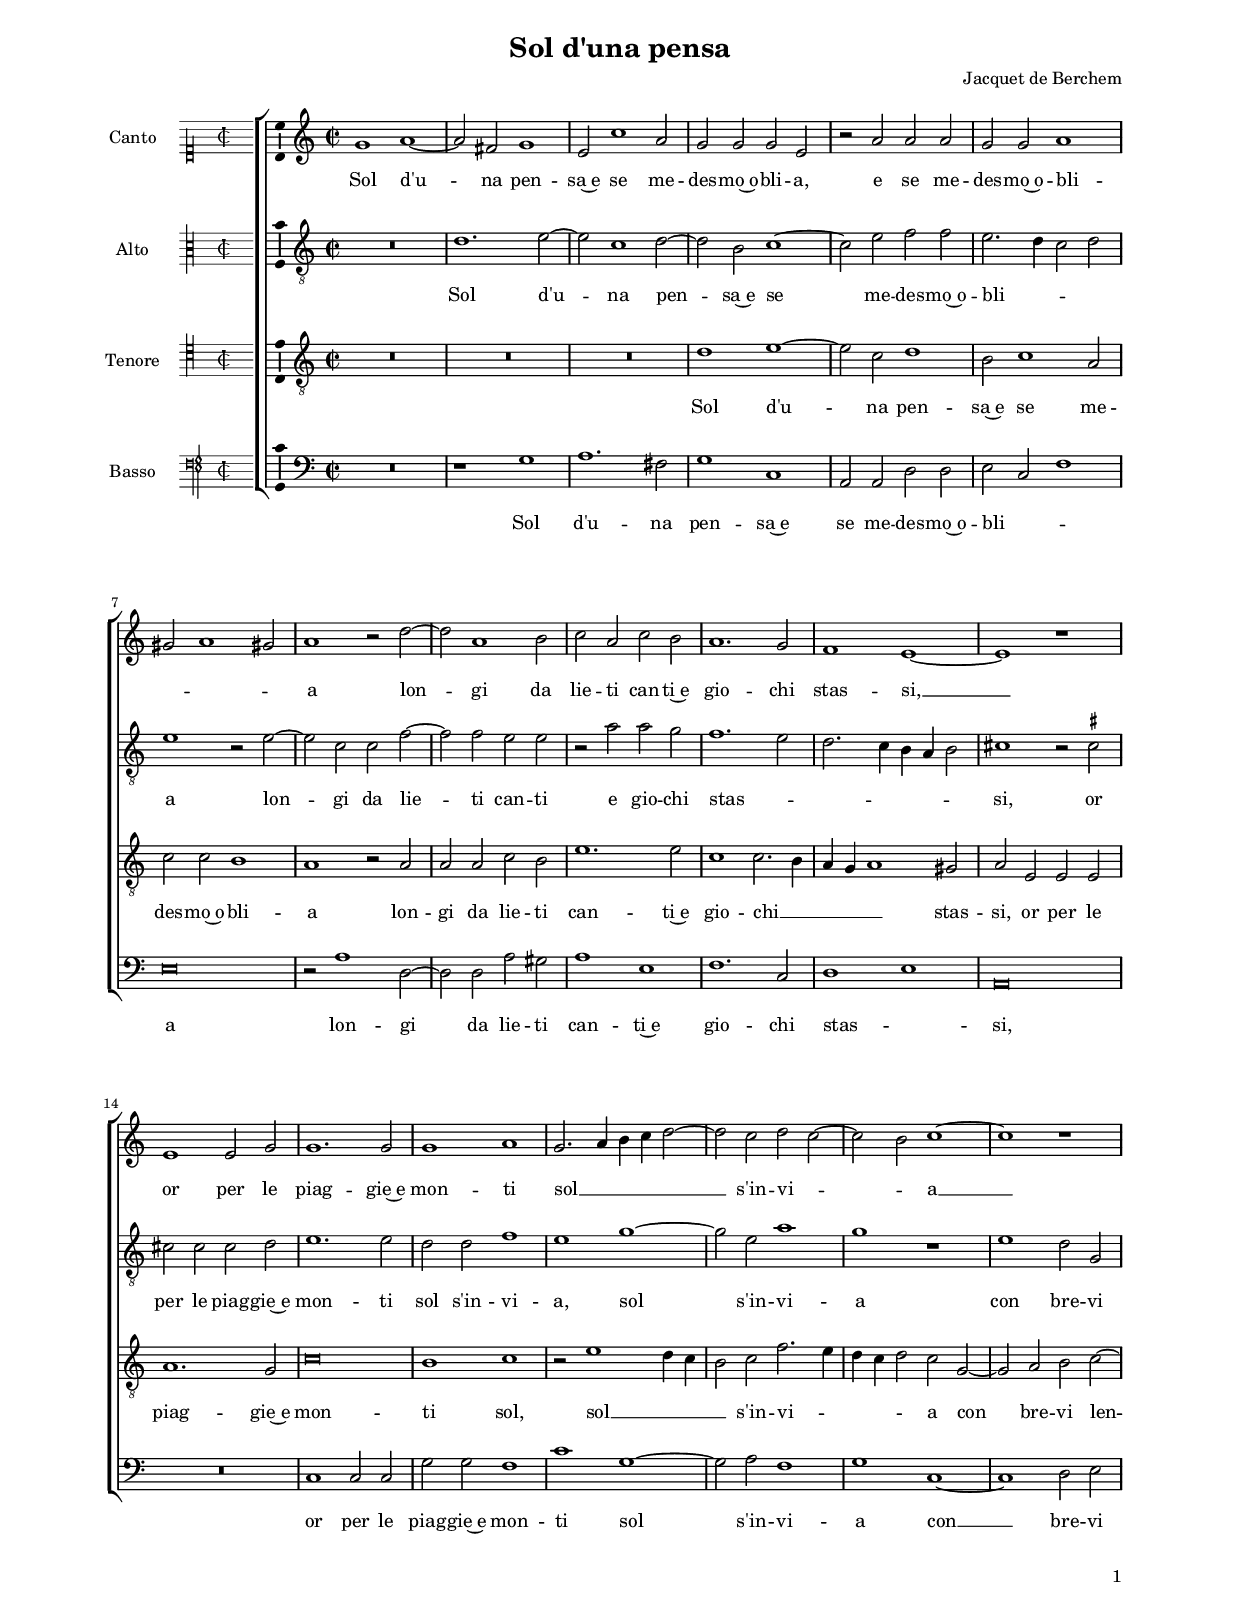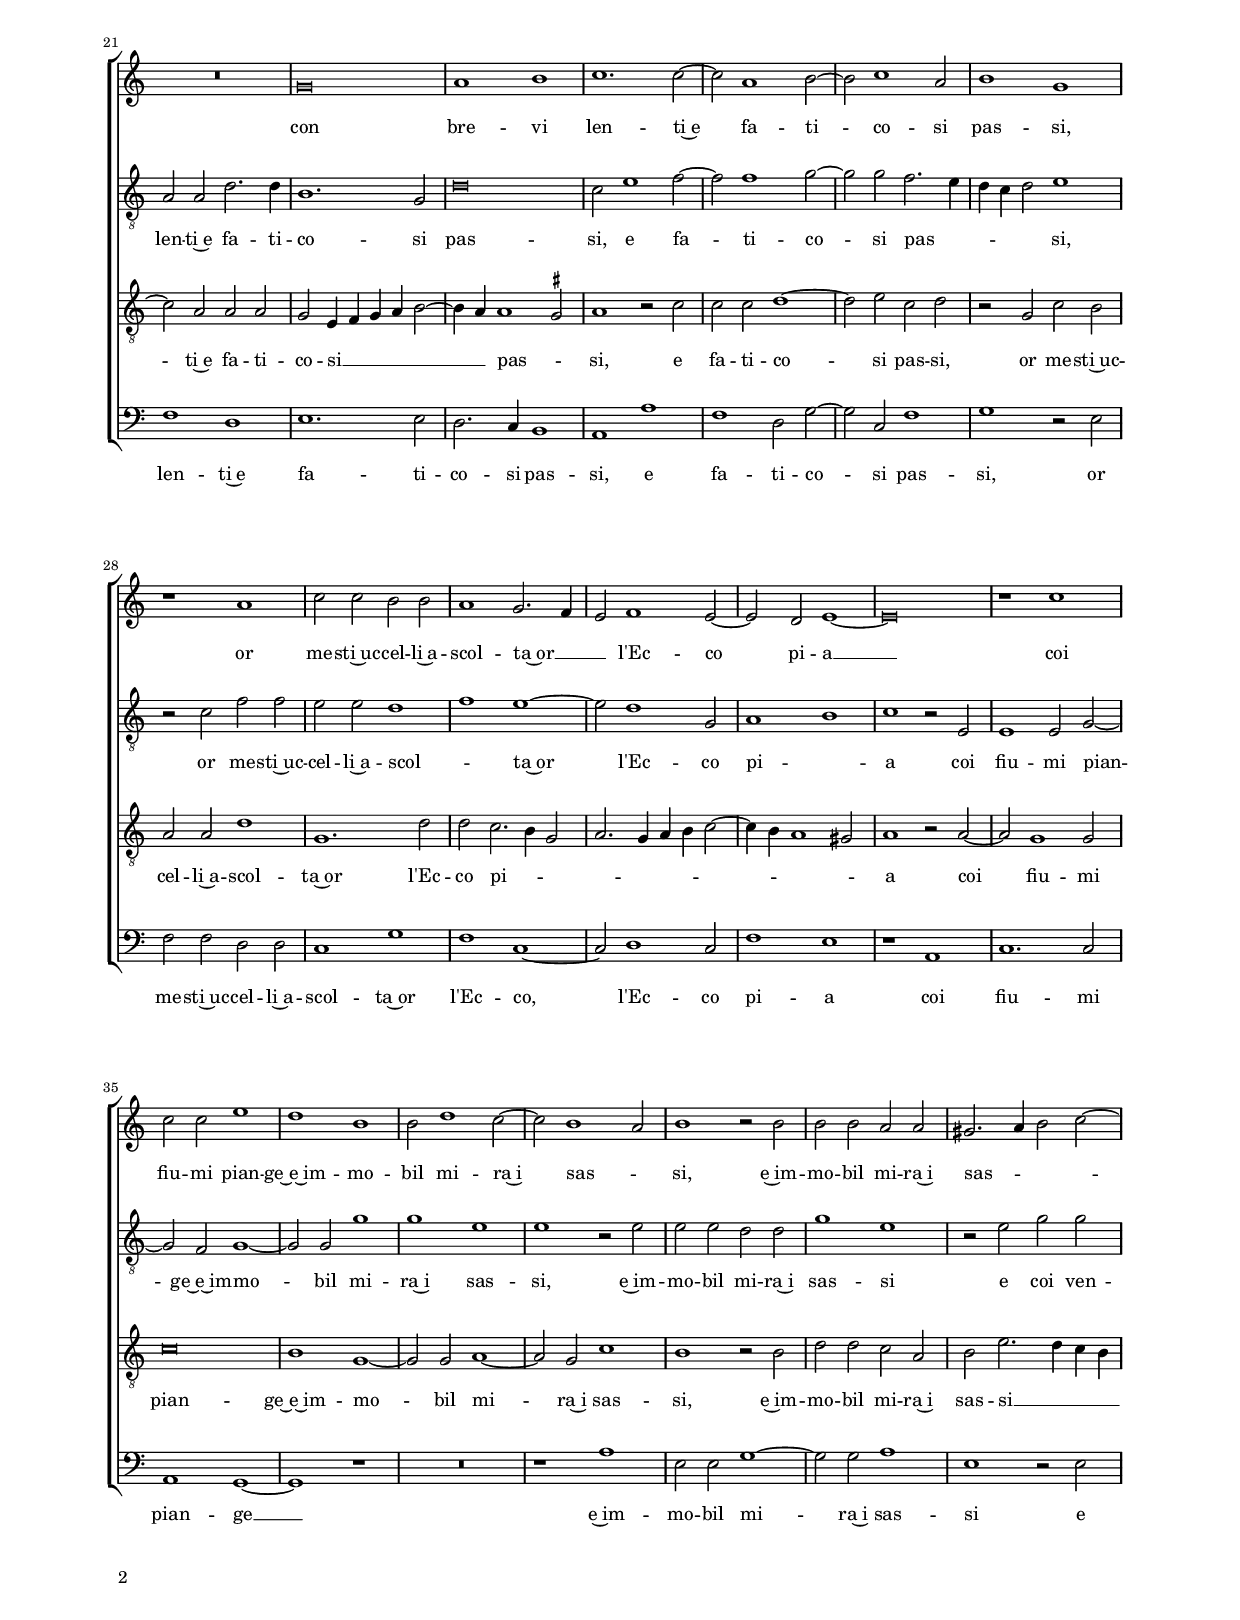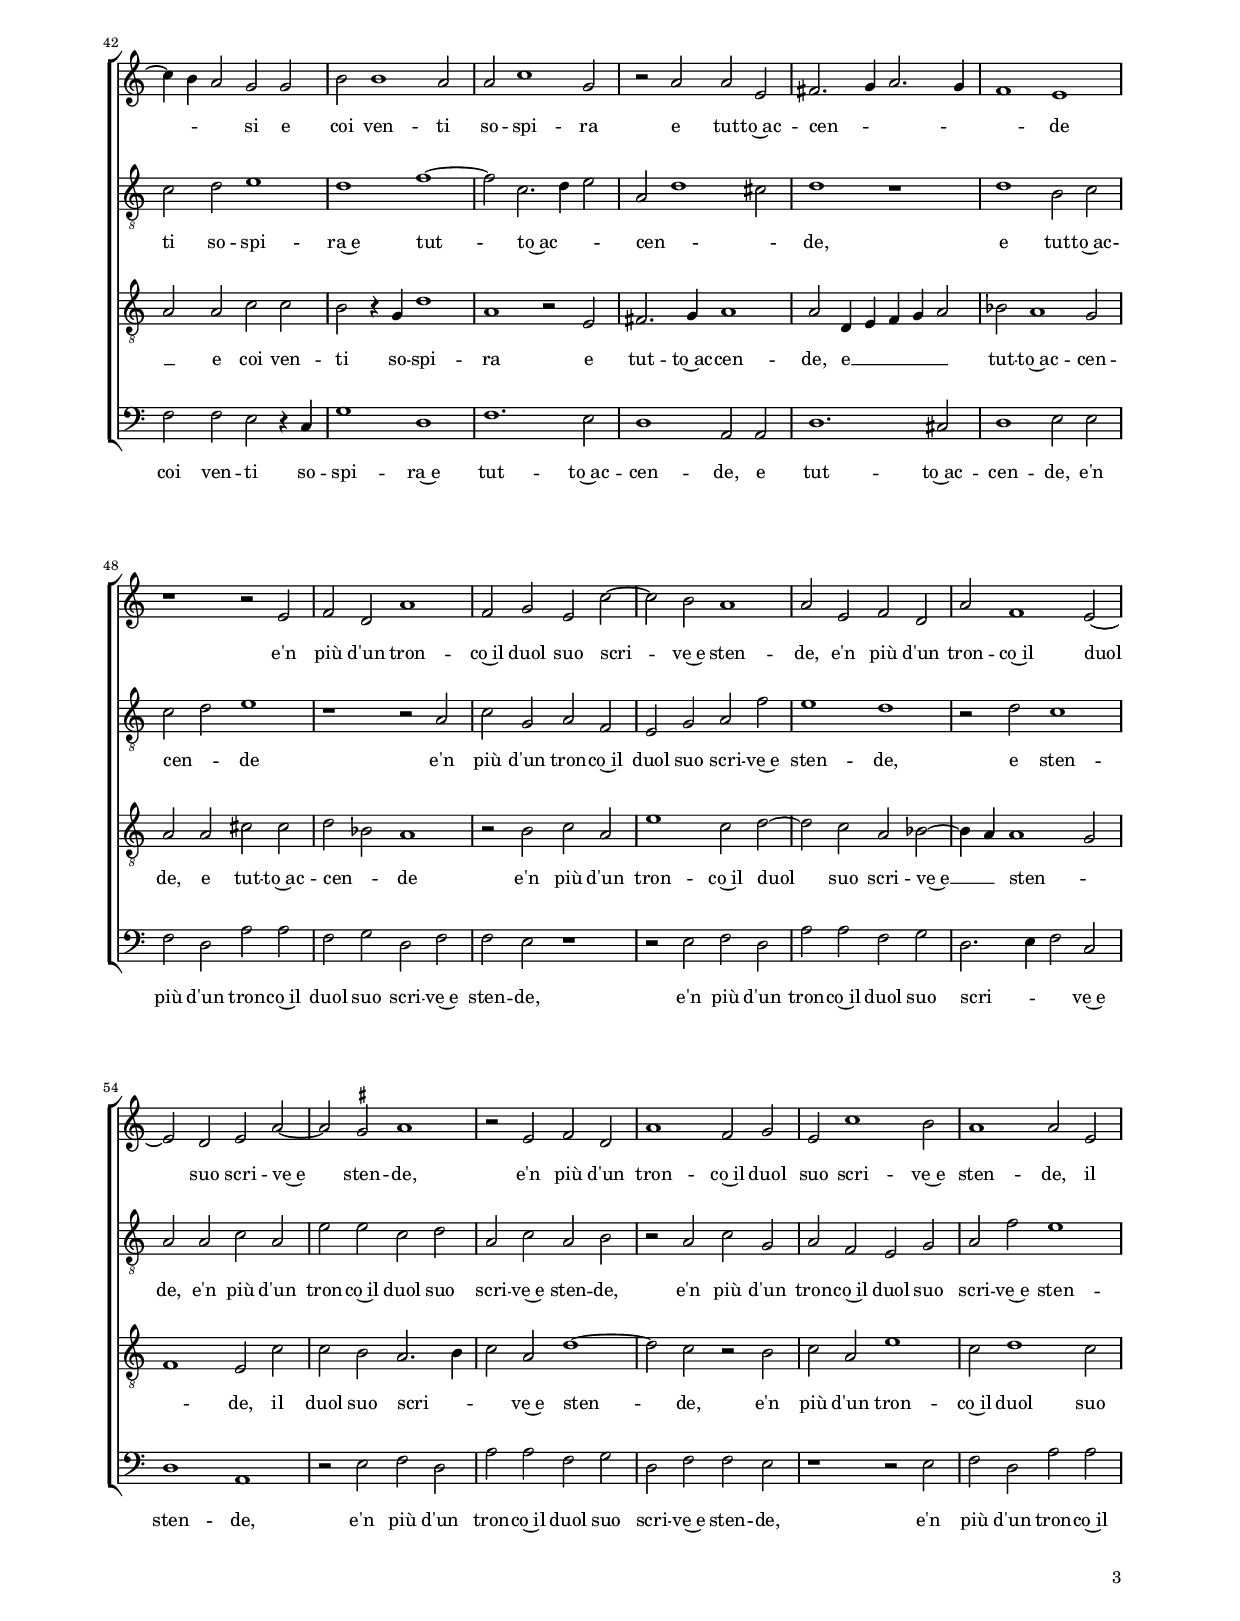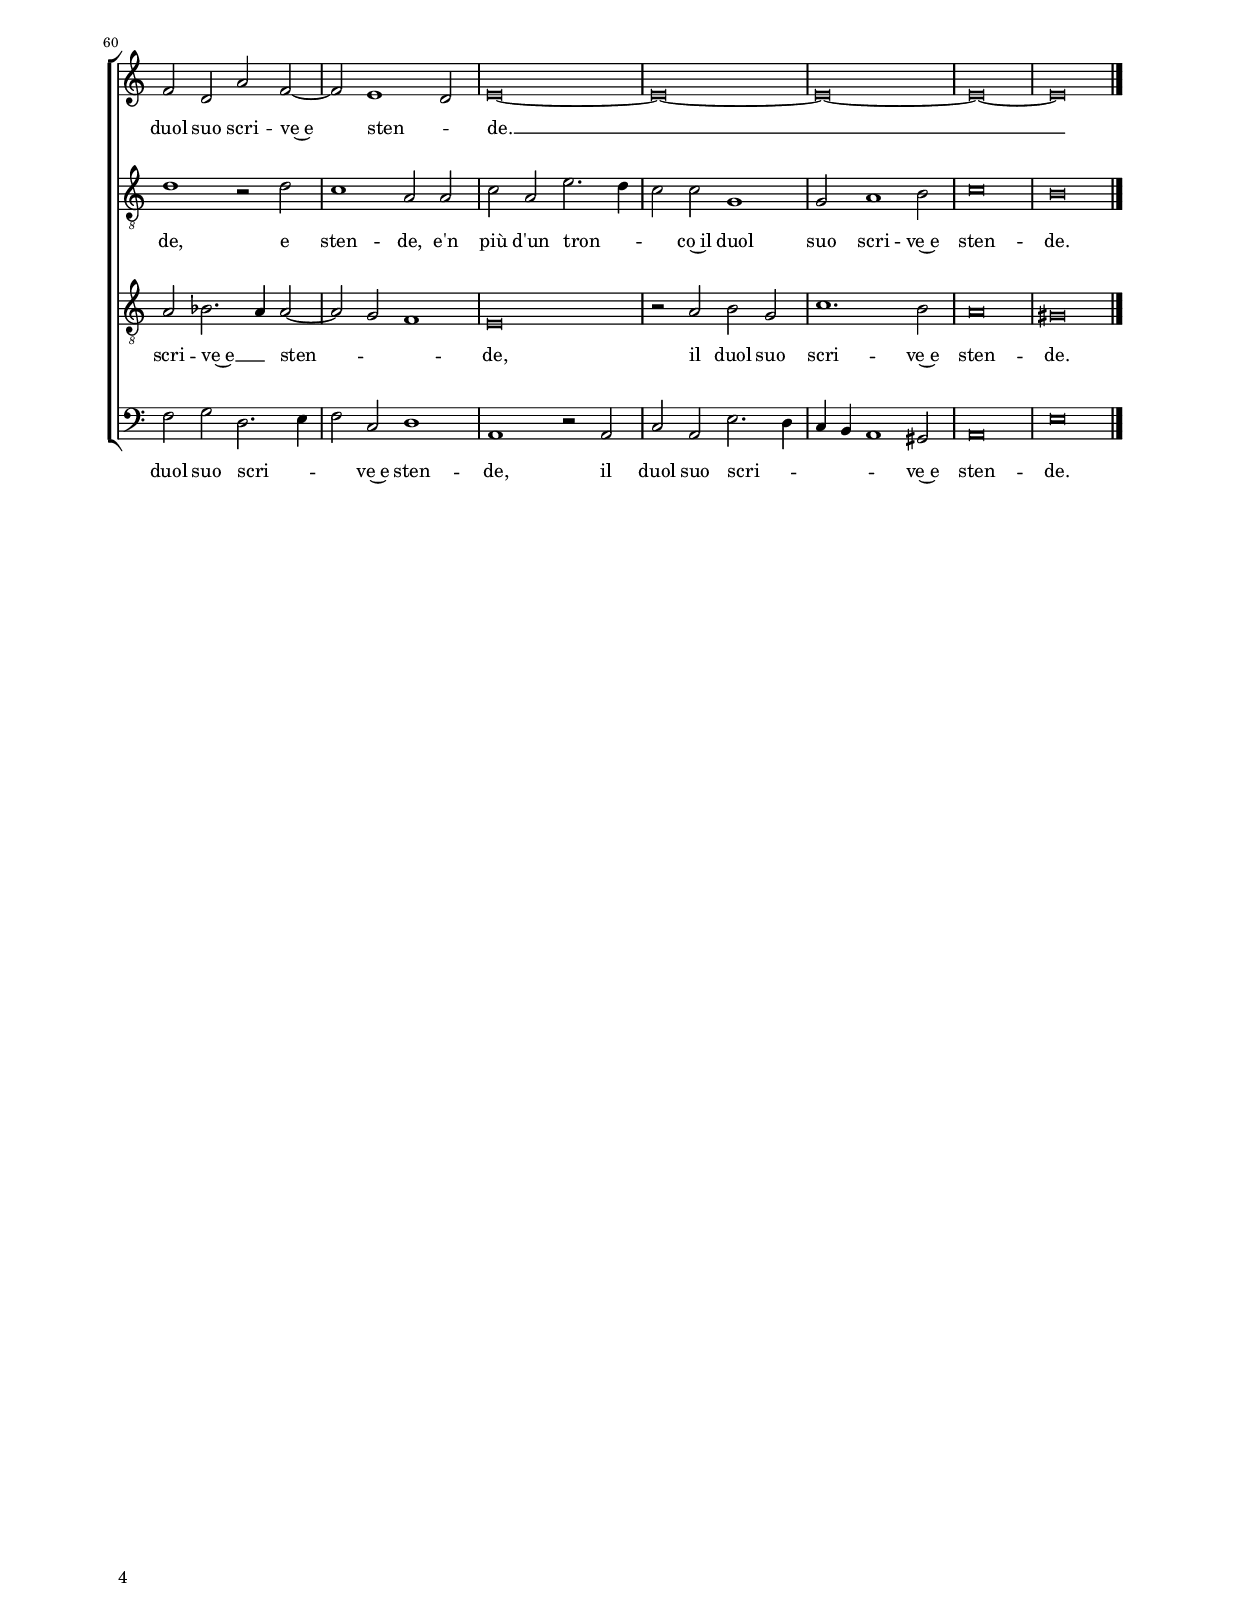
\header
{
	title="Sol d'una pensa"
	composer="Jacquet de Berchem"
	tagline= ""
}

\version "2.24.4"
\language deutsch
#(set-global-staff-size 15)
% #(set-default-paper-size "letter")
#(ly:set-option 'point-and-click #f)


	ficta = { \once \set suggestAccidentals = ##t }
	
	forget = #(define-music-function (music) (ly:music?) #{
		\accidentalStyle forget
		$music
		\accidentalStyle default
		#})

\paper
	{
	top-margin = 2 \cm
	bottom-margin = 1.4 \cm
	left-margin = 2 \cm
	right-margin = 2 \cm
	ragged-bottom = ##f
	ragged-last-bottom = ##t
	print-page-number = ##f
	system-system-spacing = #'((basic-distance . 17) (minimum-distance . 14) (padding . 5) (strechability . 15))
	oddFooterMarkup=\markup   \fill-line { "" \fromproperty #'page:page-number-string }
	evenFooterMarkup=\markup  \fill-line { \fromproperty #'page:page-number-string "" }
	last-bottom-spacing = #'((basic-distance . 11) (minimum-distance . 7) (padding . 4))
% 	systems-per-page = 4
% 	page-count = 3		
%	min-systems-per-page = 3
	}


%%%%%%%%%%%%%%%%%%%%%%  INCIPIT  %%%%%%%%%%%%%%%%%%%%


incipitcantus = \relative c' {
	\time 2/2
	\clef "petrucci-c1"
	\key c \major
	}
	
incipitcantusVoice = <<
	\new MensuralVoice <<
		{ s1 \noBreak }
		\incipitcantus
	>>
	>>


incipitaltus = \relative c' {
	\time 2/2
	\clef "petrucci-c3"
	\key c \major
	s4 \bar ""
	}
	
incipitaltusVoice = <<
	\new MensuralVoice <<
		{ s1 \noBreak }
		\incipitaltus
	>>
	>>


incipittenor = \relative c' {
	\time 2/2
	\clef "petrucci-c4"
	\key c \major
	}
	
incipittenorVoice = <<
	\new MensuralVoice <<
		{ s1 \noBreak }
		\incipittenor
	>>
	>>


incipitbassus= \relative c {
	\time 2/2
	\clef "petrucci-f4"
	\key c \major
	}
	
incipitbassusVoice = <<
	\new MensuralVoice <<
		{ s1 \noBreak }
		\incipitbassus
	>>
	>>

%%%%%%%%%%%%%%%%%%%%%%%%%%%%%%%%%%%%%%%%


global = {
	\key c \major
	\time 2/2 \set Score.measureLength = #(ly:make-moment 2/1)
	\set Score.tempoHideNote = ##t
	\tempo 2 = 90
	\skip 1*2*66 \bar "|."
	}
	

cantus =  \relative c''
	{
	g1 a~
	a2 fis g1
	e2 c'1 a2
	g2 g g e
%5
	r2 a a a |
	g2 g a1
	gis2 a1 gis!2
	a1 r2 d~
	d2 a1 h2
%10
	c2 a c h |
	a1. g2
	f1 e~
	e1 r
	e1 e2 g
%15
	g1. g2 |
	g1 a
	g2. a4 h c d2~
	d2 c d c~
	c2 h c1~
%20
	c1 r |
	R\breve
	g\breve
	a1 h
	c1. c2~
%25
	c2 a1 h2~ |
	h2 c1 a2
	h1 g
	r1 a
	c2 c h h
%30
	a1 g2. f4 |
	e2 f1 e2~
	e2 d e1~
	e\breve
	r1 c'
%35
	c2 c e1 |
	d1 h
	h2 d1 c2~
	c2 h1 a2
	h1 r2 h
%40
	h2 h a a |
	gis2. a4 h2 c~
	c4 h a2 g g
	h2 h1 a2
	a2 c1 g2
%45
	r2 a a e |
	fis2. g4 a2. g4
	f1 e
	r1 r2 e
	f2 d a'1
%50
	f2 g e c'~ |
	c2 h a1
	a2 e f d
	a'2 f1 e2~
	e2 d e a~
%55
	a2 \ficta gis a1 |
	r2 e f d
	a'1 f2 g
	e2 c'1 h2
	a1 a2 e
%60
	f2 d a' f~ |
	f2 e1 d2
	e\breve~
	e\breve~
	e\breve~
%65
	e\breve~
	e\breve |
	}


altus =  \relative c'
	{
	R\breve
	d1. e2~
	e2 c1 d2~
	d2 h c1~
%5
	c2 e f f |
	e2. d4 c2 d
	e1 r2 e~
	e2 c c f~
	f2 f e e
%10
	r2 a a g |
	f1. e2
	d2. c4 h a h2
	cis1 r2 \ficta cis!
	cis2 cis cis d
%15
	e1. e2 |
	d2 d f1
	e1 g~
	g2 e a1
	g1 r
%20
	e1 d2 g, |
	a2 a d2. d4
	h1. g2
	d'\breve
	c2 e1 f2~
%25
	f2 f1 g2~ |
	g2 g f2. e4
	d4 c d2 e1
	r2 c f f
	e2 e d1
%30
	f1 e~ |
	e2 d1 g,2
	a1 h
	c1 r2 e,
	e1 e2 g~
%35
	g2 f g1~ |
	g2 g g'1
	g1 e
	e1 r2 e
	e2 e d d
%40
	g1 e |
	r2 e g g
	c,2 d e1
	d1 f~
	f2 c2. d4 e2
%45
	a,2 d1 cis2 |
	d1 r
	d1 h2 c
	c2 d e1
	r1 r2 a,
%50
	c2 g a f |
	e2 g a f'
	e1 d
	r2 d c1
	a2 a c a
%55
	e'2 e c d |
	a2 c a h
	r2 a c g
	a2 f e g
	a2 f' e1
%60
	d1 r2 d |
	c1 a2 a
	c2 a e'2. d4
	c2 c g1
	g2 a1 h2
%65
	c\breve |
	h\breve |
	}


tenor =  \relative c'
	{
	R\breve
	R\breve
	R\breve
	d1 e~
%5
	e2 c d1 |
	h2 c1 a2
	c2 c h1
	a1 r2 a
	a2 a c h
%10
	e1. e2 |
	c1 c2. h4
	a4 g a1 gis2
	a2 e e e
	a1. g2
%15
	c\breve |
	h1 c
	r2 e1 d4 c
	h2 c f2. e4
	d4 c d2 c g~
%20
	g2 a h c~ |
	c2 a a a
	g2 e4 f g a h2~
	h4 a a1 \ficta gis2
	a1 r2 c
%25
	c2 c d1~ |
	d2 e c d
	r2 g, c h
	a2 a d1
	g,1. d'2
%30
	d2 c2. h4 g2 |
	a2. g4 a h c2~
	c4 h a1 gis2
	a1 r2 a~
	a2 g1 g2
%35
	c\breve |
	h1 g~
	g2 g a1~
	a2 g c1
	h1 r2 h
%40
	d2 d c a |
	h2 e2. d4 c h
	a2 a c c
	h2 r4 g d'1
	a1 r2 e
%45
	fis2. g4 a1 |
	a2 d,4 e f g a2
	b2 a1 g2
	a2 a cis cis
	d2 b a1
%50
	r2 h c a |
	e'1 c2 d~
	d2 c a b~
	b4 a a1 g2
	f1 e2 c'
%55
	c2 h a2. h4 |
	c2 a d1~
	d2 c r h
	c2 a e'1
	c2 d1 c2
%60
	a2 b2. a4 a2~ |
	a2 g f1
	e\breve
	r2 a h g
	c1. h2
%65
	a\breve
	gis\breve |
	}


bassus  =  \relative c
	{
	R\breve
	r1 g'
	a1. fis2
	g1 c,
%5
	a2 a d d |
	e2 c f1
	e\breve
	r2 a1 d,2~
	d2 d a' gis
%10
	a1 e |
	f1. c2
	d1 e
	a,\breve
	R\breve
%15
	c1 c2 c |
	g'2 g f1
	c'1 g~
	g2 a f1
	g1 c,~
%20
	c1 d2 e |
	f1 d
	e1. e2
	d2. c4 h1
	a1 a'
%25
	f1 d2 g~ |
	g2 c, f1
	g1 r2 e
	f2 f d d
	c1 g'
%30
	f1 c~ |
	c2 d1 c2
	f1 e
	r1 a,
	c1. c2
%35
	a1 g~ |
	g1 r
	R\breve
	r1 a'
	e2 e g1~
%40
	g2 g a1 |
	e1 r2 e
	f2 f e r4 c
	g'1 d
	f1. e2
%45
	d1 a2 a |
	d1. cis2
	d1 e2 e
	f2 d a' a
	f2 g d f
%50
	f2 e r1 |
	r2 e f d
	a'2 a f g
	d2. e4 f2 c
	d1 a
%55
	r2 e' f d |
	a'2 a f g
	d2 f f e
	r1 r2 e
	f2 d a' a
%60
	f2 g d2. e4 |
	f2 c d1
	a1 r2 a
	c2 a e'2. d4
	c4 h a1 gis2
%65
	a\breve |
	e'\breve |
	}


lyricscantus = \lyricmode {
	Sol d'u -- na pen -- sa~e se me -- des -- mo~o -- bli -- a,
	e se me -- des -- mo~o -- bli -- _ _ _ a
	lon -- gi da lie -- ti can -- ti~e gio -- chi stas -- si, __
	or per le piag -- gie~e mon -- ti sol __ _ _ _ _ s'in -- vi -- _ _ a __
	con bre -- vi len -- ti~e fa -- ti -- co -- si pas -- si,
	or me -- sti~uc -- cel -- li~a -- scol -- ta~or __ _ _ l'Ec -- co pi -- a __
	coi fiu -- mi pian -- ge~e~im -- mo -- bil mi -- ra~i sas -- _ si,
	e~im -- mo -- bil mi -- ra~i sas -- _ _ _ _ _ si
	e coi ven -- ti so -- spi -- ra e tut -- to~ac -- cen -- _ _ _ _ de
	e'n più d'un tron -- co~il duol suo scri -- ve~e sten -- de,
	e'n più d'un tron -- co~il duol suo scri -- ve~e sten -- de,
	e'n più d'un tron -- co~il duol suo scri -- ve~e sten -- de,
	il duol suo scri -- ve~e sten -- _ de. __
	}


lyricsaltus = \lyricmode {
	Sol d'u -- na pen -- sa~e se me -- des -- mo~o -- bli -- _ _ _ a
	lon -- gi da lie -- ti can -- ti e gio -- chi stas -- _ _ _ _ _ _ si,
	or per le piag -- gie~e mon -- ti sol s'in -- vi -- a,
	sol s'in -- vi -- a
	con bre -- vi len -- ti~e fa -- ti -- co -- si pas -- si,
	e fa -- ti -- co -- si pas -- _ _ _ _ si,
	or me -- sti~uc -- cel -- li~a -- scol -- _ ta~or l'Ec -- co pi -- _ a
	coi fiu -- mi pian -- ge~e~im -- mo -- bil mi -- ra~i sas -- si,
	e~im -- mo -- bil mi -- ra~i sas -- si
	e coi ven -- ti so -- spi -- ra~e tut -- to~ac -- _ _ cen -- _ _ de,
	e tut -- to~ac -- cen -- _ de
	e'n più d'un tron -- co~il duol suo scri -- ve~e sten -- de,
	e sten -- de,
	e'n più d'un tron -- co~il duol suo scri -- ve~e sten -- de,
	e'n più d'un tron -- co~il duol suo scri -- ve~e sten -- de,
	e sten -- de,
	e'n più d'un tron -- _ _ co~il duol suo scri -- ve~e sten -- de.
	}


lyricstenor = \lyricmode {
	Sol d'u -- na pen -- sa~e se me -- des -- mo~o -- bli -- a
	lon -- gi da lie -- ti can -- ti~e gio -- chi __ _ _ _ _ stas -- si,
	or per le piag -- gie~e mon -- ti sol,
	sol __ _ _ _ s'in -- vi -- _ _ _ _ a
	con bre -- vi len -- ti~e fa -- ti -- co -- si __ _ _ _ _ _ pas -- _ si,
	e fa -- ti -- co -- si pas -- si,
	or me -- sti~uc -- cel -- li~a -- scol -- ta~or l'Ec -- co pi -- _ _ _ _ _ _ _ _ _ _ a
	coi fiu -- mi pian -- ge~e~im -- mo -- bil mi -- ra~i sas -- si,
	e~im -- mo -- bil mi -- ra~i sas -- si __ _ _ _ _
	e coi ven -- ti so -- spi -- ra e tut -- to~ac -- cen -- de,
	e __ _ _ _ _ tut -- to~ac -- cen -- de,
	e tut -- to~ac -- cen -- _ de
	e'n più d'un tron -- co~il duol suo scri -- ve~e __ _ sten -- _ _ de,
	il duol suo scri -- _ _ ve~e sten -- de,
	e'n più d'un tron -- co~il duol suo scri -- ve~e __ _ sten -- _ _ de,
	il duol suo scri -- ve~e sten -- de.
	}


lyricsbassus = \lyricmode {
	Sol d'u -- na pen -- sa~e se me -- des -- mo~o -- bli -- _ _ a
	lon -- gi da lie -- ti can -- ti~e gio -- chi stas -- _ si,
	or per le piag -- gie~e mon -- ti sol s'in -- vi -- a
	con __ bre -- vi len -- ti~e fa -- ti -- co -- si pas -- si,
	e fa -- ti -- co -- si pas -- si,
	or me -- sti~uc -- cel -- li~a -- scol -- ta~or l'Ec -- co,
	l'Ec -- co pi -- a
	coi fiu -- mi pian -- ge __ e~im -- mo -- bil mi -- ra~i sas -- si
	e coi ven -- ti so -- spi -- ra~e tut -- to~ac -- cen -- de,
	e tut -- to~ac -- cen -- de,
	e'n più d'un tron -- co~il duol suo scri -- ve~e sten -- de,
	e'n più d'un tron -- co~il duol suo scri -- _ _ ve~e sten -- de,
	e'n più d'un tron -- co~il duol suo scri -- ve~e sten -- de,
	e'n più d'un tron -- co~il duol suo scri -- _ _ ve~e sten -- de,
	il duol suo scri -- _ _ _ _ ve~e sten -- de.
	}


\score
{  
	\transpose c c {
	\new ChoirStaff \with { \override StaffGrouper.staff-staff-spacing.basic-distance = #13 }
	<<

	\new Staff << \global
	\new Voice="v1" {
		\set Staff.instrumentName=\markup { "Canto" \hspace #2 }
		\incipit \incipitcantusVoice
		\set Staff.midiInstrument = "reed organ"
		\clef violin
		\cantus }
	\new Lyrics \lyricsto "v1" {\lyricscantus }
	>>


	\new Staff << \global
	\new Voice="v2" {
		\set Staff.instrumentName=\markup { "Alto" \hspace #2 }
		\incipit \incipitaltusVoice
		\set Staff.midiInstrument = "reed organ"
		\clef "G_8" % violin
		\altus}
	\new Lyrics \lyricsto "v2" {\lyricsaltus }
	>>


	\new Staff << \global
	\new Voice="v3" {
		\set Staff.instrumentName=\markup { "Tenore" \hspace #2 }
		\incipit \incipittenorVoice
		\set Staff.midiInstrument = "reed organ"
		\clef "G_8"
		\tenor }
	\new Lyrics \lyricsto "v3" {\lyricstenor }
	>>


	\new Staff << \global
	\new Voice="v4" {
		\set Staff.instrumentName=\markup { "Basso" \hspace #2 }
		\incipit \incipitbassusVoice
		\set Staff.midiInstrument = "reed organ"
		\clef bass
		\bassus }
	\new Lyrics \lyricsto "v4" {\lyricsbassus}
	>>

	>>
	} % transpose

	\layout
	{
	indent = 2.5 \cm
	\context { \Staff \override TimeSignature.break-visibility = #end-of-line-invisible }
	\context { \Lyrics \override VerticalAxisGroup.nonstaff-relatedstaff-spacing.padding = #2.3 }
%	\context { \Lyrics \override LyricText.font-size = #1 }
	\context { \Staff \consists Ambitus_engraver }
	\context { \Score \override BarNumber.padding = #2 }
	\context { \Voice \override NoteHead.style = #'baroque }
	}


\midi
	{
	}

}


% EOF
